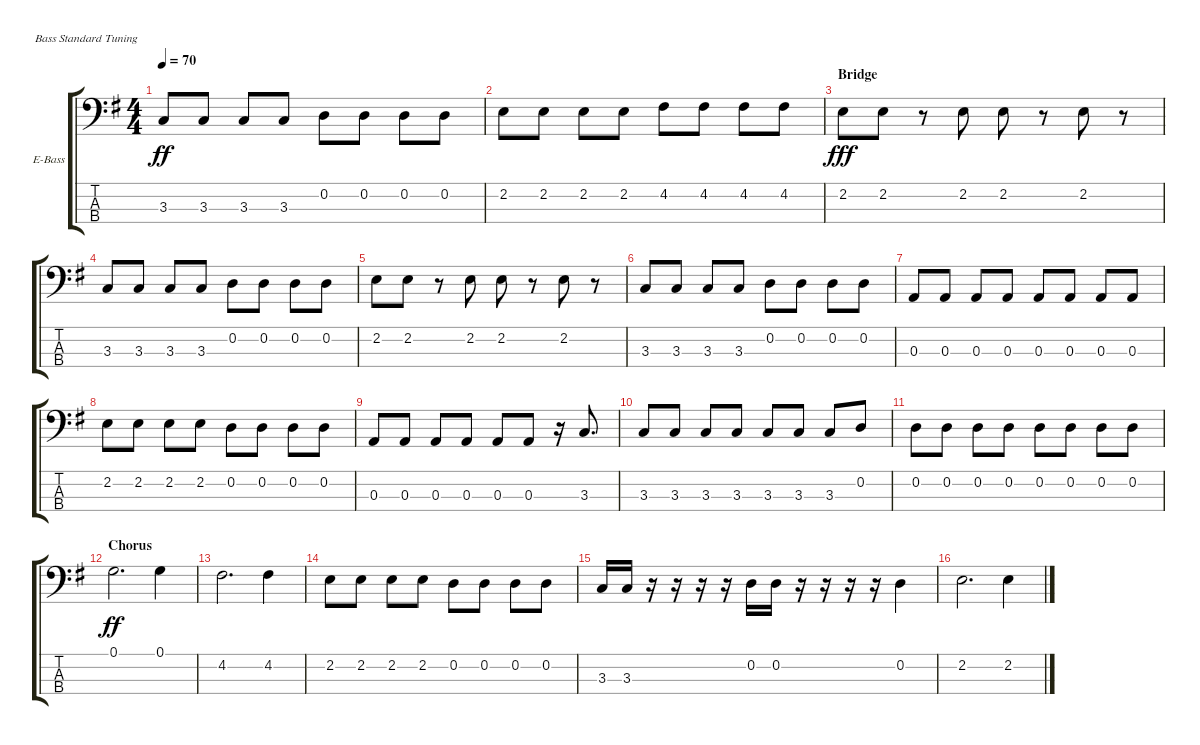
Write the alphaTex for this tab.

\defaultSystemsLayout 4
\bracketExtendMode groupsimilarinstruments
\firstSystemTrackNameOrientation horizontal
\otherSystemsTrackNameOrientation horizontal
\track ("Electric Bass" "E-Bass") {instrument electricbassfinger}
\staff {score tabs}
\tuning (G2 D2 A1 E1)
\ts (4 4)
\tempo 70
\clef f4
\ks eminor
3.3.8{dy ff} 3.3.8 3.3.8 3.3.8 0.2.8 0.2.8 0.2.8 0.2.8 |
2.2.8 2.2.8 2.2.8 2.2.8 4.2.8 4.2.8 4.2.8 4.2.8 |
\section ("" "Bridge")
2.2.8{dy fff} 2.2.8 r.8 2.2.8 2.2.8 r.8 2.2.8 r.8 |
3.3.8 3.3.8 3.3.8 3.3.8 0.2.8 0.2.8 0.2.8 0.2.8 |
2.2.8 2.2.8 r.8 2.2.8 2.2.8 r.8 2.2.8 r.8 |
3.3.8 3.3.8 3.3.8 3.3.8 0.2.8 0.2.8 0.2.8 0.2.8 |
0.3.8 0.3.8 0.3.8 0.3.8 0.3.8 0.3.8 0.3.8 0.3.8 |
2.2.8 2.2.8 2.2.8 2.2.8 0.2.8 0.2.8 0.2.8 0.2.8 |
0.3.8 0.3.8 0.3.8 0.3.8 0.3.8 0.3.8 r.16 3.3.8{d} |
3.3.8 3.3.8 3.3.8 3.3.8 3.3.8 3.3.8 3.3.8 0.2.8 |
0.2.8 0.2.8 0.2.8 0.2.8 0.2.8 0.2.8 0.2.8 0.2.8 |
\section ("" "Chorus")
0.1.2{d dy ff} 0.1.4 |
4.2.2{d} 4.2.4 |
2.2.8 2.2.8 2.2.8 2.2.8 0.2.8 0.2.8 0.2.8 0.2.8 |
3.3.16 3.3.16 r.16 r.16 r.16 r.16 0.2.16 0.2.16 r.16 r.16 r.16 r.16 0.2.4 |
2.2.2{d} 2.2.4
